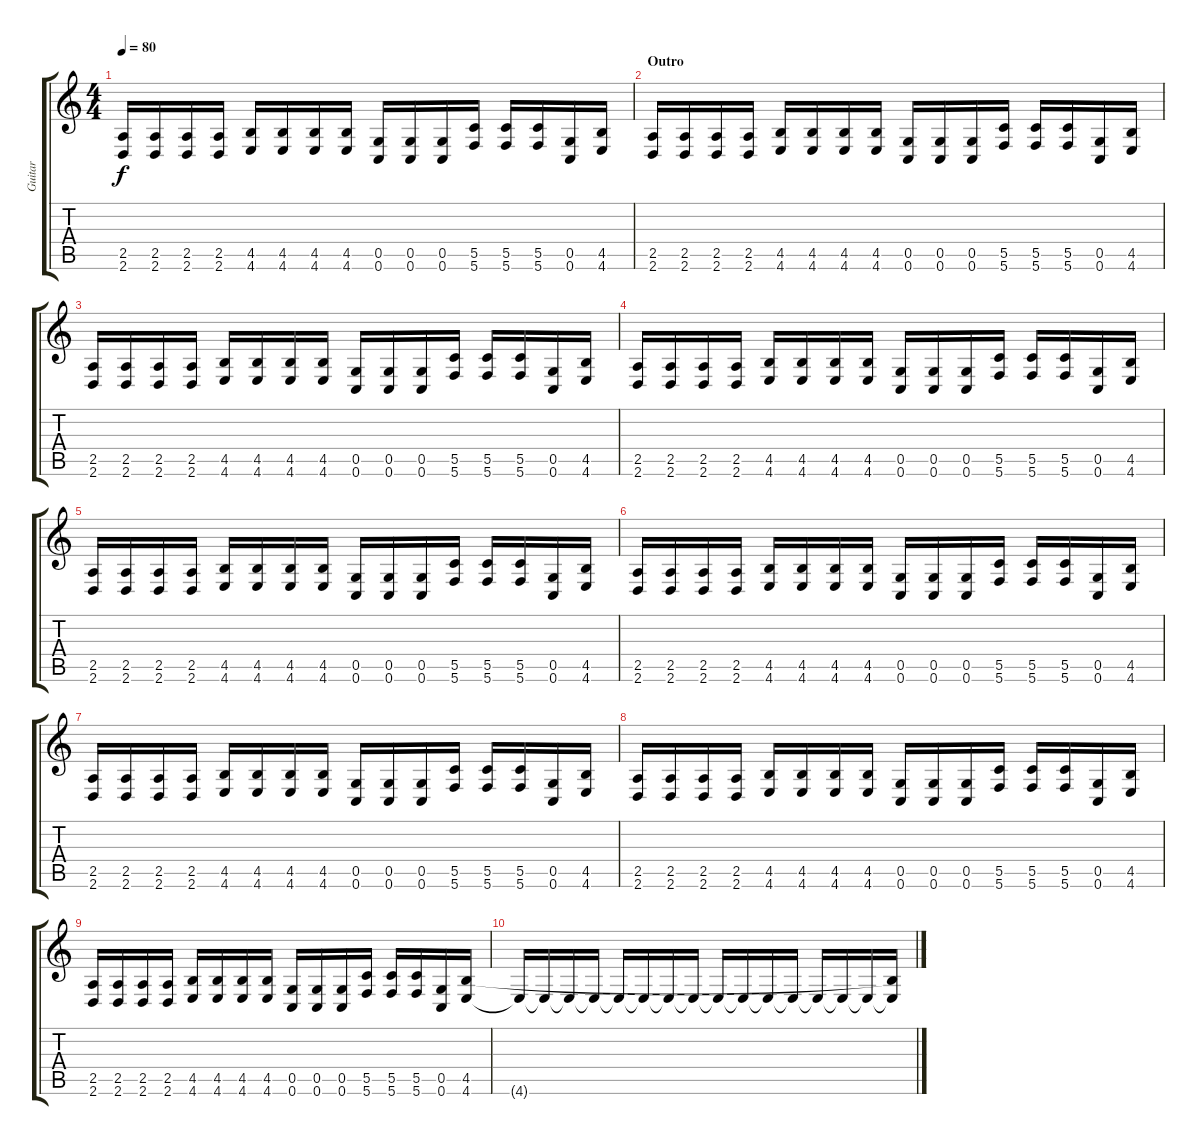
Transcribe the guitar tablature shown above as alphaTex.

\track ("Guitar" "Guitar") {instrument distortionguitar}
\staff {score tabs}
\tuning (D4 A3 F3 C3 G2 C2) {hide}
\ts (4 4)
\tempo 80
\clef g2
\ks c
(2.5 2.6).16{dy f} (2.5 2.6).16 (2.5 2.6).16 (2.5 2.6).16 (4.5 4.6).16 (4.5 4.6).16 (4.5 4.6).16 (4.5 4.6).16 (0.5 0.6).16 (0.5 0.6).16 (0.5 0.6).16 (5.5 5.6).16 (5.5 5.6).16 (5.5 5.6).16 (0.5 0.6).16 (4.5 4.6).16 |
\section ("" "Outro")
(2.5 2.6).16 (2.5 2.6).16 (2.5 2.6).16 (2.5 2.6).16 (4.5 4.6).16 (4.5 4.6).16 (4.5 4.6).16 (4.5 4.6).16 (0.5 0.6).16 (0.5 0.6).16 (0.5 0.6).16 (5.5 5.6).16 (5.5 5.6).16 (5.5 5.6).16 (0.5 0.6).16 (4.5 4.6).16 |
(2.5 2.6).16 (2.5 2.6).16 (2.5 2.6).16 (2.5 2.6).16 (4.5 4.6).16 (4.5 4.6).16 (4.5 4.6).16 (4.5 4.6).16 (0.5 0.6).16 (0.5 0.6).16 (0.5 0.6).16 (5.5 5.6).16 (5.5 5.6).16 (5.5 5.6).16 (0.5 0.6).16 (4.5 4.6).16 |
(2.5 2.6).16 (2.5 2.6).16 (2.5 2.6).16 (2.5 2.6).16 (4.5 4.6).16 (4.5 4.6).16 (4.5 4.6).16 (4.5 4.6).16 (0.5 0.6).16 (0.5 0.6).16 (0.5 0.6).16 (5.5 5.6).16 (5.5 5.6).16 (5.5 5.6).16 (0.5 0.6).16 (4.5 4.6).16 |
(2.5 2.6).16 (2.5 2.6).16 (2.5 2.6).16 (2.5 2.6).16 (4.5 4.6).16 (4.5 4.6).16 (4.5 4.6).16 (4.5 4.6).16 (0.5 0.6).16 (0.5 0.6).16 (0.5 0.6).16 (5.5 5.6).16 (5.5 5.6).16 (5.5 5.6).16 (0.5 0.6).16 (4.5 4.6).16 |
(2.5 2.6).16 (2.5 2.6).16 (2.5 2.6).16 (2.5 2.6).16 (4.5 4.6).16 (4.5 4.6).16 (4.5 4.6).16 (4.5 4.6).16 (0.5 0.6).16 (0.5 0.6).16 (0.5 0.6).16 (5.5 5.6).16 (5.5 5.6).16 (5.5 5.6).16 (0.5 0.6).16 (4.5 4.6).16 |
(2.5 2.6).16 (2.5 2.6).16 (2.5 2.6).16 (2.5 2.6).16 (4.5 4.6).16 (4.5 4.6).16 (4.5 4.6).16 (4.5 4.6).16 (0.5 0.6).16 (0.5 0.6).16 (0.5 0.6).16 (5.5 5.6).16 (5.5 5.6).16 (5.5 5.6).16 (0.5 0.6).16 (4.5 4.6).16 |
(2.5 2.6).16 (2.5 2.6).16 (2.5 2.6).16 (2.5 2.6).16 (4.5 4.6).16 (4.5 4.6).16 (4.5 4.6).16 (4.5 4.6).16 (0.5 0.6).16 (0.5 0.6).16 (0.5 0.6).16 (5.5 5.6).16 (5.5 5.6).16 (5.5 5.6).16 (0.5 0.6).16 (4.5 4.6).16 |
(2.5 2.6).16 (2.5 2.6).16 (2.5 2.6).16 (2.5 2.6).16 (4.5 4.6).16 (4.5 4.6).16 (4.5 4.6).16 (4.5 4.6).16 (0.5 0.6).16 (0.5 0.6).16 (0.5 0.6).16 (5.5 5.6).16 (5.5 5.6).16 (5.5 5.6).16 (0.5 0.6).16 (4.5 4.6).16 |
4.6{t}.16 4.6{t}.16 4.6{t}.16 4.6{t}.16 4.6{t}.16 4.6{t}.16 4.6{t}.16 4.6{t}.16 4.6{t}.16 4.6{t}.16 4.6{t}.16 4.6{t}.16 4.6{t}.16 4.6{t}.16 4.6{t}.16 (4.5{t} 4.6{t}).16
